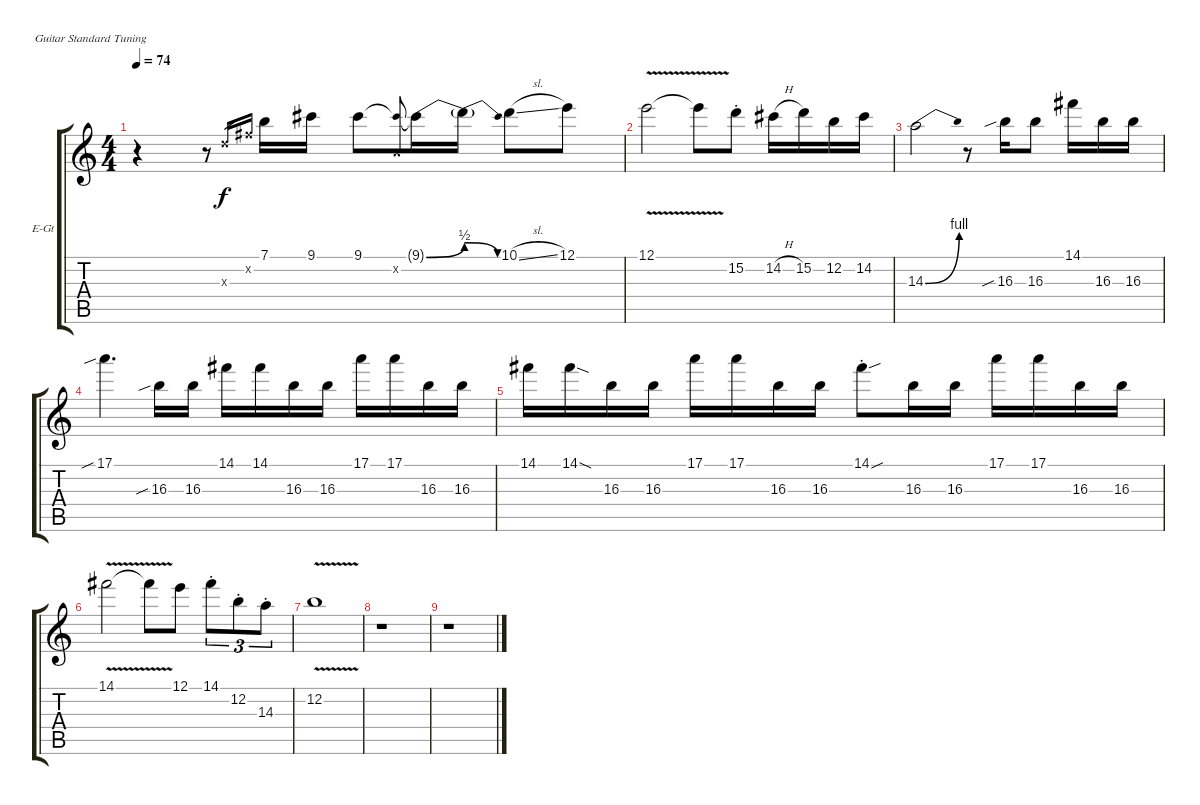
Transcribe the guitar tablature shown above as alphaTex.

\bracketExtendMode groupsimilarinstruments
\firstSystemTrackNameOrientation horizontal
\otherSystemsTrackNameOrientation horizontal
\track ("Guitar" "E-Gt") {instrument overdrivenguitar}
\staff {score tabs}
\tuning (E4 B3 G3 D3 A2 E2)
\ts (4 4)
\tempo 74
\clef g2
\ks c
r.4{dy f} r.8 7.3{x}.16{gr} 7.2{x}.16{gr} 7.1.16 9.1.16 9.1.8 (0.2{x} 9.1{t}).8{gr onbeat} 9.1{be (bend 0.6 0 6.6 2) t}.16 9.1{be (release 0 2 12.6 0) t}.16 10.1{sl}.8 12.1.8 |
12.1{v}.2 12.1{v t}.8 15.2{st}.8 14.2{h}.16 15.2.16 12.2.16 14.2.16 |
14.3{be (bend 0 0 6.6 4)}.2 r.8 16.3{sib}.16 16.3.8 14.1.16 16.3.16 16.3.16 |
17.1{sib}.4{d} 16.3{sib}.16 16.3.16 14.1.16 14.1.16 16.3.16 16.3.16 17.1.16 17.1.16 16.3.16 16.3.16 |
14.1.16 14.1{sod}.16 16.3.16 16.3.16 17.1.16 17.1.16 16.3.16 16.3.16 14.1{sou st}.8 16.3.16 16.3.16 17.1.16 17.1.16 16.3.16 16.3.16 |
14.1{v}.2 14.1{v t}.8 12.1.8 14.1{st}.8{tu (3 2)} 12.2{st}.8{tu (3 2)} 14.3{st}.8{tu (3 2)} |
12.2{v}.1 |
r.1 |
r.1
